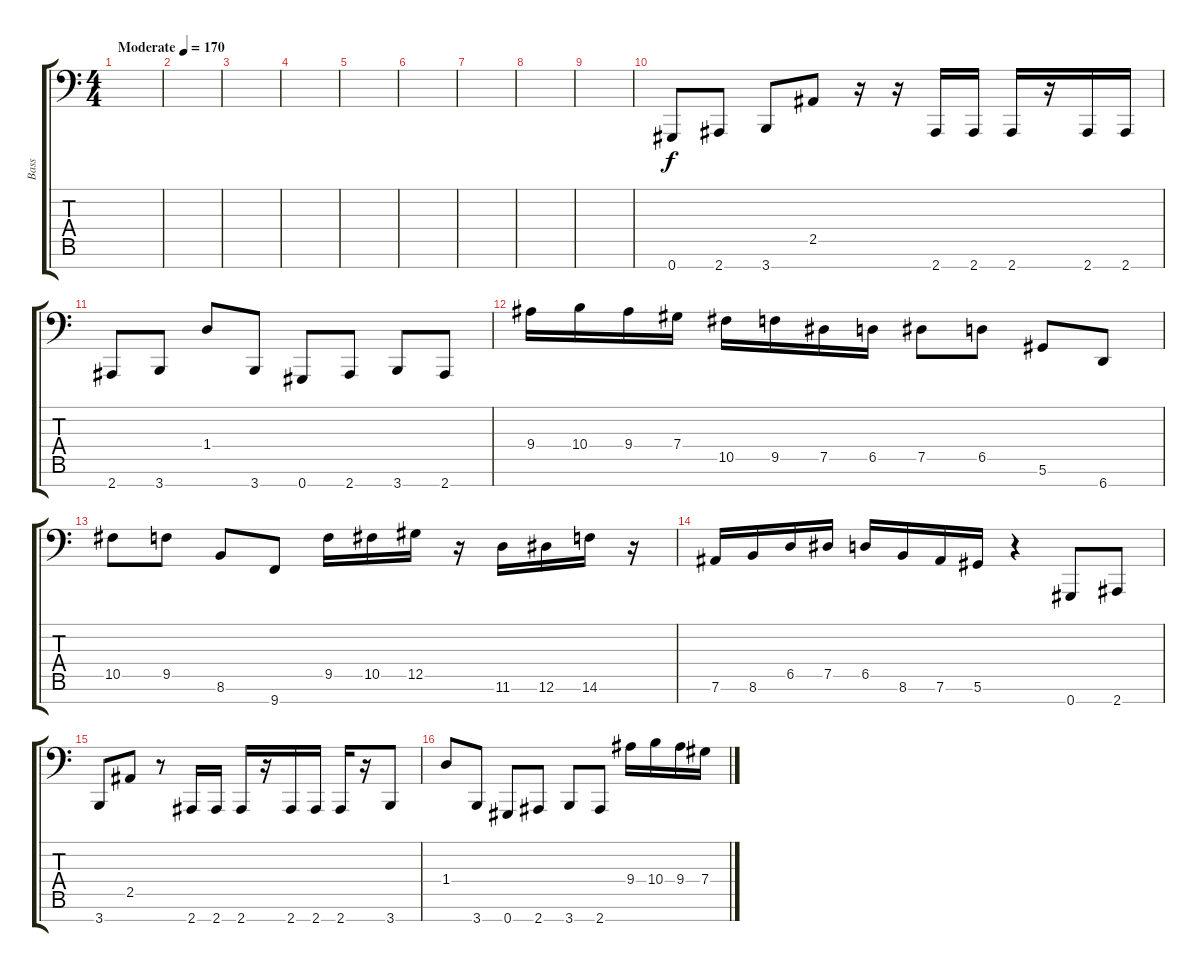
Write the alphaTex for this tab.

\track ("Bass" "Bass") {instrument electricbassfinger}
\staff {score tabs}
\tuning (Eb3 Bb2 Gb2 Db2 Ab1 Eb1 Ab0) {hide}
\ts (4 4)
\tempo (170 "Moderate")
\clef f4
\ks c
|
|
|
|
|
|
|
|
|
0.7.8 2.7.8 3.7.8 2.5.8 r.16 r.16 2.7.16 2.7.16 2.7.16 r.16 2.7.16 2.7.16 |
2.7.8 3.7.8 1.4.8 3.7.8 0.7.8 2.7.8 3.7.8 2.7.8 |
9.4.16 10.4.16 9.4.16 7.4.16 10.5.16 9.5.16 7.5.16 6.5.16 7.5.8 6.5.8 5.6.8 6.7.8 |
10.5.8 9.5.8 8.6.8 9.7.8 9.5.16 10.5.16 12.5.16 r.16 11.6.16 12.6.16 14.6.16 r.16 |
7.6.16 8.6.16 6.5.16 7.5.16 6.5.16 8.6.16 7.6.16 5.6.16 r.4 0.7.8 2.7.8 |
3.7.8 2.5.8 r.8 2.7.16 2.7.16 2.7.16 r.16 2.7.16 2.7.16 2.7.16 r.16 3.7.8 |
1.4.8 3.7.8 0.7.8 2.7.8 3.7.8 2.7.8 9.4.16 10.4.16 9.4.16 7.4.16
